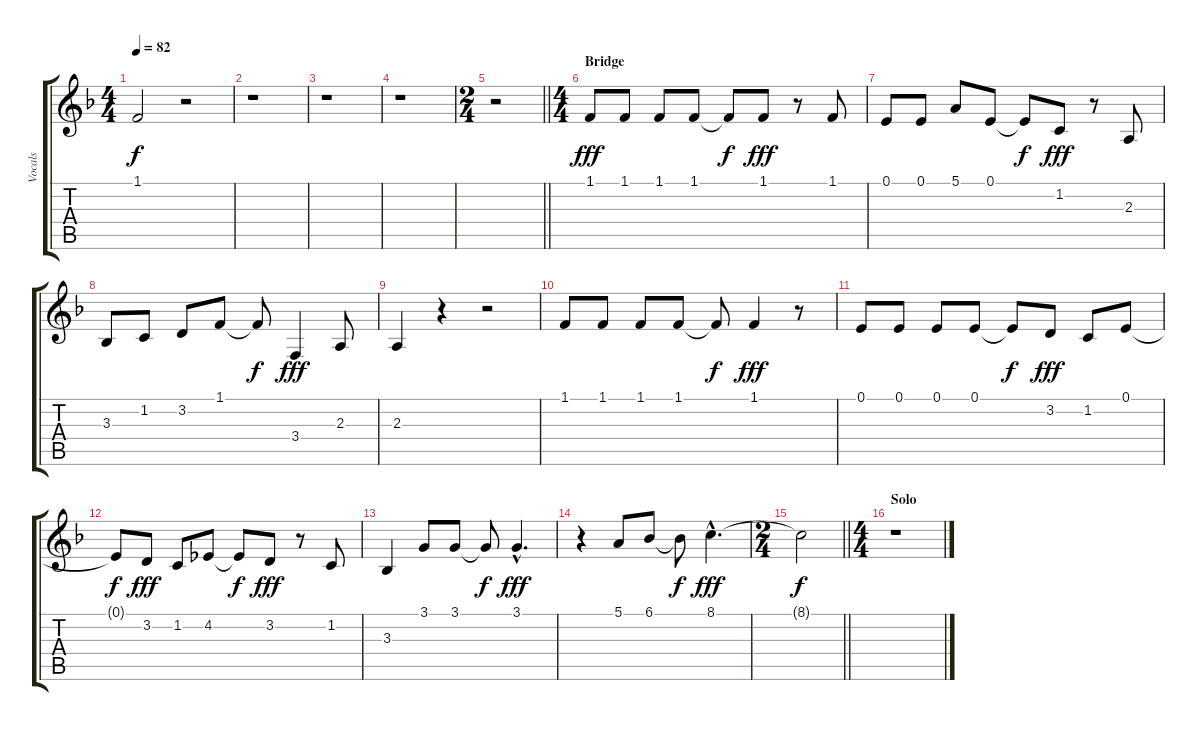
\track ("Vocals" "Vocals") {instrument lead6voice}
\staff {score tabs}
\tuning (E4 B3 G3 D3 A2 E2) {hide}
\ts (4 4)
\tempo 82
\clef g2
\ks f
1.1{t}.2{dy f} r.2 |
r.1 |
r.1 |
r.1 |
\ts (2 4)
\barLineRight lightlight
r.2 |
\ts (4 4)
\section ("" "Bridge")
1.1.8{dy fff} 1.1.8 1.1.8 1.1.8 1.1{t}.8{dy f} 1.1.8{dy fff} r.8 1.1.8 |
0.1.8 0.1.8 5.1.8 0.1.8 0.1{t}.8{dy f} 1.2.8{dy fff} r.8 2.3.8 |
3.3.8 1.2.8 3.2.8 1.1.8 1.1{t}.8{dy f} 3.4.4{dy fff} 2.3.8 |
2.3.4 r.4 r.2 |
1.1.8 1.1.8 1.1.8 1.1.8 1.1{t}.8{dy f} 1.1.4{dy fff} r.8 |
0.1.8 0.1.8 0.1.8 0.1.8 0.1{t}.8{dy f} 3.2.8{dy fff} 1.2.8 0.1.8 |
0.1{t}.8{dy f} 3.2.8{dy fff} 1.2.8 4.2.8 4.2{t}.8{dy f} 3.2.8{dy fff} r.8 1.2.8 |
3.3.4 3.1.8 3.1.8 3.1{t}.8{dy f} 3.1{hac}.4{d dy fff} |
r.4 5.1.8 6.1.8 6.1{t}.8{dy f} 8.1{hac}.4{d dy fff} |
\ts (2 4)
\barLineRight lightlight
8.1{t}.2{dy f} |
\ts (4 4)
\section ("" "Solo")
r.1
